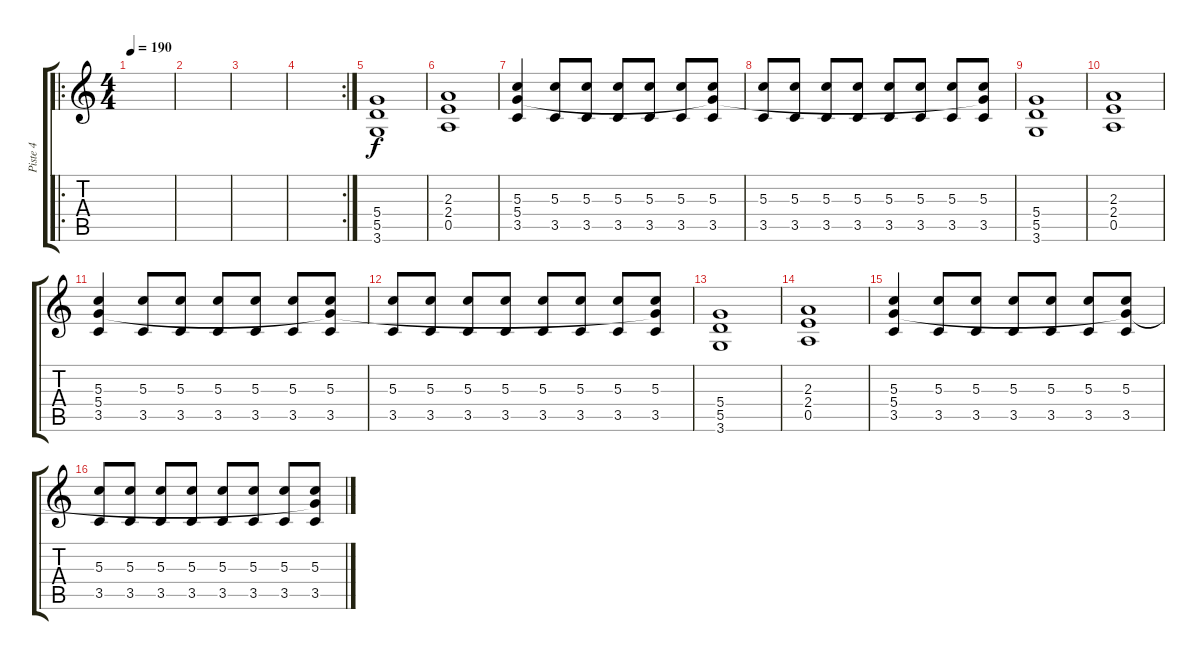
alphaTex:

\track ("Piste 4" "Piste 4") {instrument distortionguitar}
\staff {score tabs}
\tuning (E4 B3 G3 D3 A2 E2) {hide}
\ro
\ts (4 4)
\tempo 190
\clef g2
\ks c
|
|
|
\rc 2
|
(5.4 5.5 3.6).1 |
(2.3 2.4 0.5).1 |
(5.3 5.4 3.5).4 (5.3 3.5).8 (5.3 3.5).8 (5.3 3.5).8 (5.3 3.5).8 (5.3 3.5).8 (5.3 5.4{t} 3.5).8 |
(5.3 3.5).8 (5.3 3.5).8 (5.3 3.5).8 (5.3 3.5).8 (5.3 3.5).8 (5.3 3.5).8 (5.3 3.5).8 (5.3 5.4{t} 3.5).8 |
(5.4 5.5 3.6).1 |
(2.3 2.4 0.5).1 |
(5.3 5.4 3.5).4 (5.3 3.5).8 (5.3 3.5).8 (5.3 3.5).8 (5.3 3.5).8 (5.3 3.5).8 (5.3 5.4{t} 3.5).8 |
(5.3 3.5).8 (5.3 3.5).8 (5.3 3.5).8 (5.3 3.5).8 (5.3 3.5).8 (5.3 3.5).8 (5.3 3.5).8 (5.3 5.4{t} 3.5).8 |
(5.4 5.5 3.6).1 |
(2.3 2.4 0.5).1 |
(5.3 5.4 3.5).4 (5.3 3.5).8 (5.3 3.5).8 (5.3 3.5).8 (5.3 3.5).8 (5.3 3.5).8 (5.3 5.4{t} 3.5).8 |
(5.3 3.5).8 (5.3 3.5).8 (5.3 3.5).8 (5.3 3.5).8 (5.3 3.5).8 (5.3 3.5).8 (5.3 3.5).8 (5.3 5.4{t} 3.5).8
